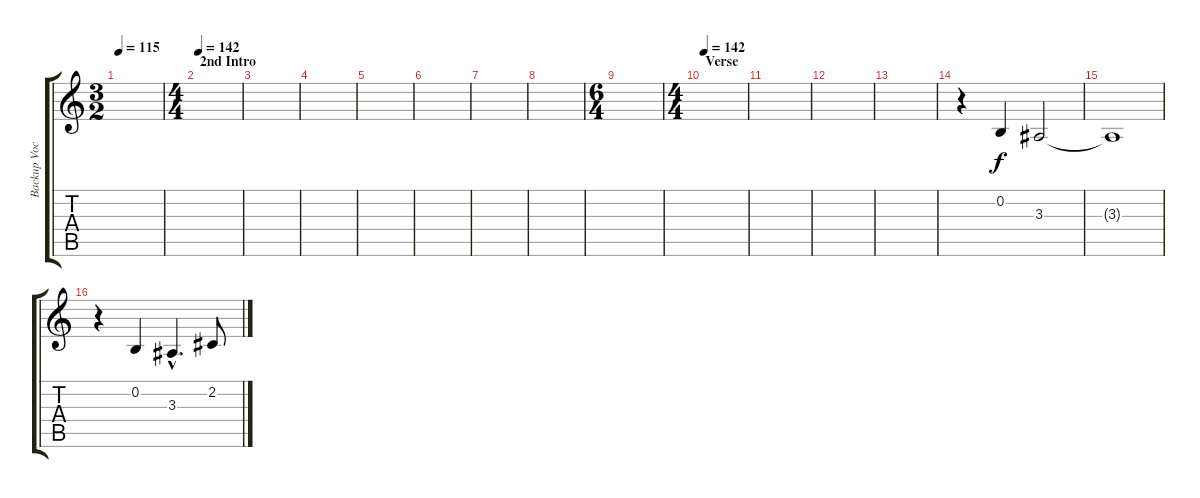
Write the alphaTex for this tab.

\track ("Backup Vocals" "Backup Voc") {instrument lead8bassandlead}
\staff {score tabs}
\tuning (E4 B3 G3 D3 A2 E2) {hide}
\ts (3 2)
\tempo 115
\clef g2
\ks c
|
\ts (4 4)
\section ("" "2nd Intro")
\tempo 142
|
|
|
|
|
|
|
\ts (6 4)
|
\ts (4 4)
\section ("" "Verse")
\tempo 142
|
|
|
|
r.4 0.2.4 3.3.2 |
3.3{t}.1 |
r.4 0.2.4 3.3{hac}.4{d} 2.2.8
